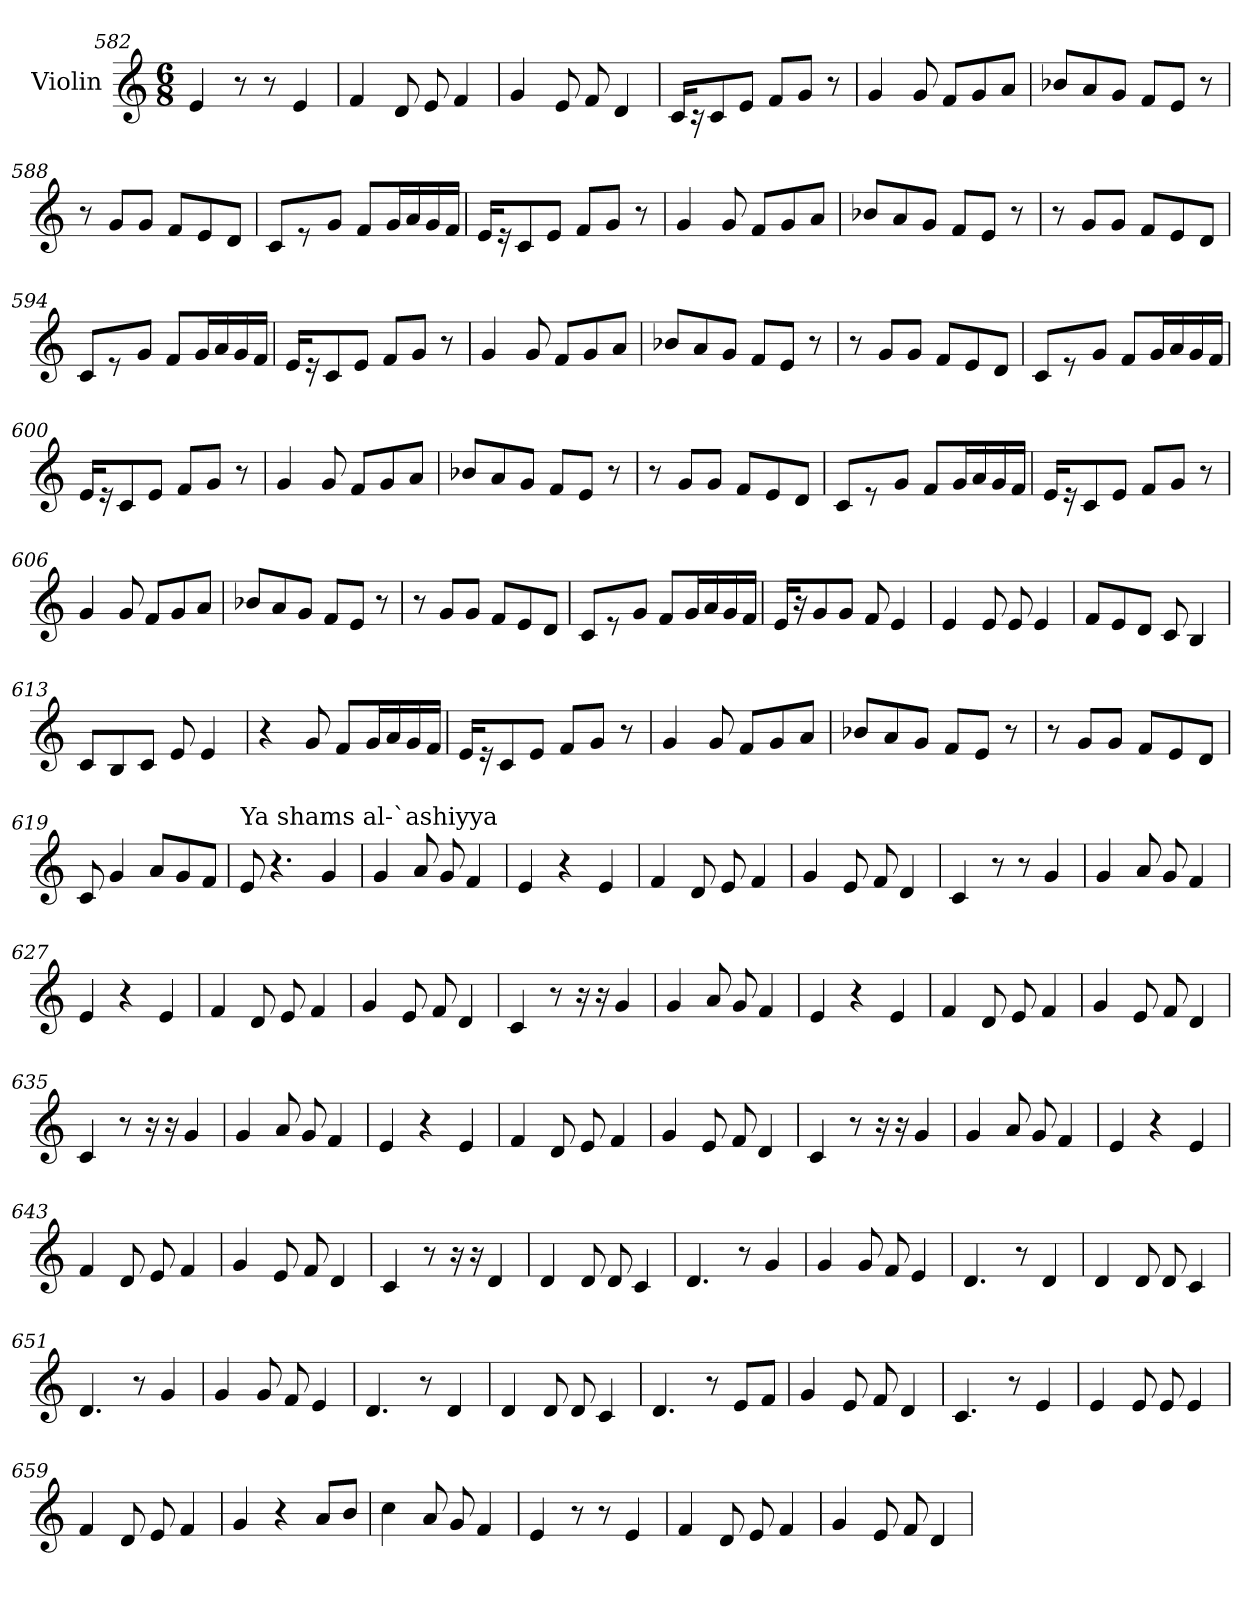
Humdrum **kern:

**kern
*part1
*staff1
*I"Violin
*clefG2
*k[]
*M6/8
=582
4e/
8r
8r
4e/
=583
4f/
8d/
8e/
4f/
=584
4g/
8e/
8f/
4d/
=585
16c/KL
16r
8c/
8e/J
8f/L
8g/J
8r
!!LO:PB:g=z
=586
4g/
8g/
8f/L
8g/
8a/J
=587
8b-X/L
8a/
8g/J
8f/L
8e/J
8r
=588
8r
8g/L
8g/J
8f/L
8e/
8d/J
=589
8c/L
8r
8g/J
8f/L
16g/L
16a/
16g/
16f/JJ
=590
16e/KL
16r
8c/
8e/J
8f/L
8g/J
8r
=591
4g/
8g/
8f/L
8g/
8a/J
!!LO:LB:g=z
=592
8b-X/L
8a/
8g/J
8f/L
8e/J
8r
=593
8r
8g/L
8g/J
8f/L
8e/
8d/J
=594
8c/L
8r
8g/J
8f/L
16g/L
16a/
16g/
16f/JJ
=595
16e/KL
16r
8c/
8e/J
8f/L
8g/J
8r
=596
4g/
8g/
8f/L
8g/
8a/J
=597
8b-X/L
8a/
8g/J
8f/L
8e/J
8r
!!LO:LB:g=z
=598
8r
8g/L
8g/J
8f/L
8e/
8d/J
=599
8c/L
8r
8g/J
8f/L
16g/L
16a/
16g/
16f/JJ
=600
16e/KL
16r
8c/
8e/J
8f/L
8g/J
8r
=601
4g/
8g/
8f/L
8g/
8a/J
=602
8b-X/L
8a/
8g/J
8f/L
8e/J
8r
=603
8r
8g/L
8g/J
8f/L
8e/
8d/J
!!LO:LB:g=z
=604
8c/L
8r
8g/J
8f/L
16g/L
16a/
16g/
16f/JJ
=605
16e/KL
16r
8c/
8e/J
8f/L
8g/J
8r
=606
4g/
8g/
8f/L
8g/
8a/J
=607
8b-X/L
8a/
8g/J
8f/L
8e/J
8r
=608
8r
8g/L
8g/J
8f/L
8e/
8d/J
!!LO:LB:g=z
=609
8c/L
8r
8g/J
8f/L
16g/L
16a/
16g/
16f/JJ
=610
16e/KL
16r
8g/
8g/J
8f/
4e/
=611
4e/
8e/
8e/
4e/
=612
8f/L
8e/
8d/J
8c/
4B/
=613
8c/L
8B/
8c/J
8e/
4e/
!!LO:LB:g=z
=614
4r
8g/
8f/L
16g/L
16a/
16g/
16f/JJ
!!LO:LB:g=z
=615
16e/KL
16r
8c/
8e/J
8f/L
8g/J
8r
=616
4g/
8g/
8f/L
8g/
8a/J
=617
8b-X/L
8a/
8g/J
8f/L
8e/J
8r
=618
8r
8g/L
8g/J
8f/L
8e/
8d/J
=619
8c/
4g/
8a/L
8g/
8f/J
=620
!LO:TX:a:t=Ya shams al-`ashiyya
8e/
4.r
4g/
!!LO:LB:g=z
=621
4g/
8a/
8g/
4f/
=622
4e/
4r
4e/
=623
4f/
8d/
8e/
4f/
=624
4g/
8e/
8f/
4d/
=625
4c/
8r
8r
4g/
=626
4g/
8a/
8g/
4f/
=627
4e/
4r
4e/
!!LO:PB:g=z
=628
4f/
8d/
8e/
4f/
=629
4g/
8e/
8f/
4d/
=630
4c/
8r
16r
16r
4g/
=631
4g/
8a/
8g/
4f/
=632
4e/
4r
4e/
=633
4f/
8d/
8e/
4f/
!!LO:PB:g=z
=634
4g/
8e/
8f/
4d/
=635
4c/
8r
16r
16r
4g/
=636
4g/
8a/
8g/
4f/
=637
4e/
4r
4e/
=638
4f/
8d/
8e/
4f/
=639
4g/
8e/
8f/
4d/
!!LO:LB:g=z
=640
4c/
8r
16r
16r
4g/
=641
4g/
8a/
8g/
4f/
=642
4e/
4r
4e/
=643
4f/
8d/
8e/
4f/
=644
4g/
8e/
8f/
4d/
=645
4c/
8r
16r
16r
4d/
!!LO:LB:g=z
=646
4d/
8d/
8d/
4c/
=647
4.d/
8r
4g/
=648
4g/
8g/
8f/
4e/
=649
4.d/
8r
4d/
=650
4d/
8d/
8d/
4c/
=651
4.d/
8r
4g/
=652
4g/
8g/
8f/
4e/
!!LO:LB:g=z
=653
4.d/
8r
4d/
=654
4d/
8d/
8d/
4c/
=655
4.d/
8r
8e/L
8f/J
=656
4g/
8e/
8f/
4d/
=657
4.c/
8r
4e/
=658
4e/
8e/
8e/
4e/
=659
4f/
8d/
8e/
4f/
!!LO:LB:g=z
=660
4g/
4r
8a/L
8b/J
=661
4cc\
8a/
8g/
4f/
=662
4e/
8r
8r
4e/
=663
4f/
8d/
8e/
4f/
=664
4g/
8e/
8f/
4d/
=
*-
